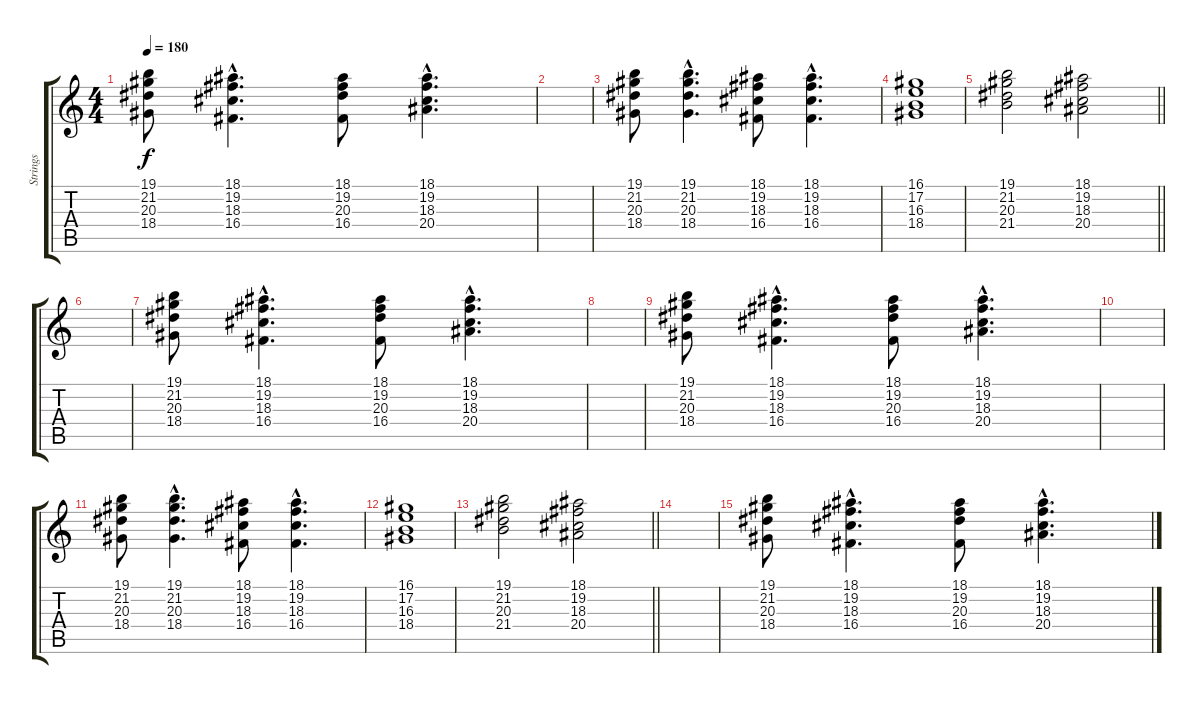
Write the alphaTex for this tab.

\track ("Strings" "Strings") {instrument stringensemble1}
\staff {score tabs}
\tuning (E4 B3 G3 D3 A2 E2) {hide}
\ts (4 4)
\tempo 180
\clef g2
\ks c
(19.1 21.2 20.3 18.4).8{dy f} (18.1{hac} 19.2{hac} 18.3{hac} 16.4{hac}).4{d} (18.1 19.2 20.3 16.4).8 (18.1{hac} 19.2{hac} 18.3{hac} 20.4{hac}).4{d} |
|
(19.1 21.2 20.3 18.4).8 (19.1{hac} 21.2{hac} 20.3{hac} 18.4{hac}).4{d} (18.1 19.2 18.3 16.4).8 (18.1{hac} 19.2{hac} 18.3{hac} 16.4{hac}).4{d} |
(16.1 17.2 16.3 18.4).1 |
\barLineRight lightlight
(19.1 21.2 20.3 21.4).2 (18.1 19.2 18.3 20.4).2 |
\section ("" "")
|
(19.1 21.2 20.3 18.4).8 (18.1{hac} 19.2{hac} 18.3{hac} 16.4{hac}).4{d} (18.1 19.2 20.3 16.4).8 (18.1{hac} 19.2{hac} 18.3{hac} 20.4{hac}).4{d} |
|
(19.1 21.2 20.3 18.4).8 (18.1{hac} 19.2{hac} 18.3{hac} 16.4{hac}).4{d} (18.1 19.2 20.3 16.4).8 (18.1{hac} 19.2{hac} 18.3{hac} 20.4{hac}).4{d} |
|
(19.1 21.2 20.3 18.4).8 (19.1{hac} 21.2{hac} 20.3{hac} 18.4{hac}).4{d} (18.1 19.2 18.3 16.4).8 (18.1{hac} 19.2{hac} 18.3{hac} 16.4{hac}).4{d} |
(16.1 17.2 16.3 18.4).1 |
\barLineRight lightlight
(19.1 21.2 20.3 21.4).2 (18.1 19.2 18.3 20.4).2 |
\section ("" "")
|
(19.1 21.2 20.3 18.4).8 (18.1{hac} 19.2{hac} 18.3{hac} 16.4{hac}).4{d} (18.1 19.2 20.3 16.4).8 (18.1{hac} 19.2{hac} 18.3{hac} 20.4{hac}).4{d}
